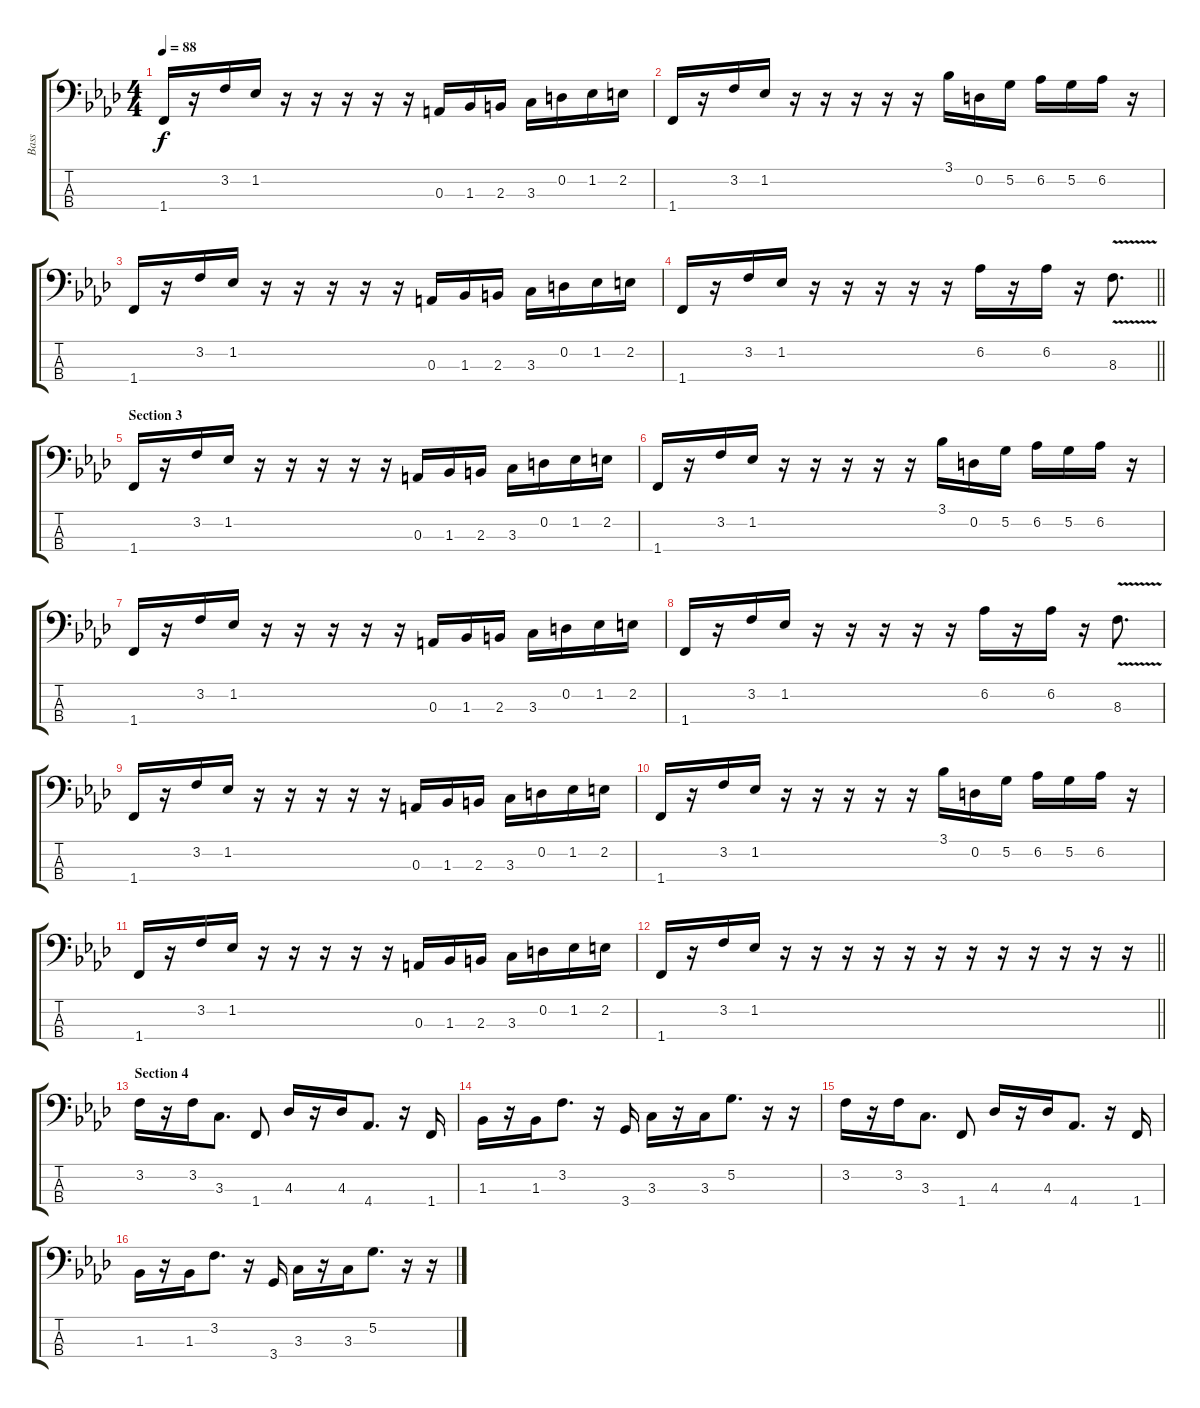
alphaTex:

\track ("Bass" "Bass") {instrument electricbassfinger}
\staff {score tabs}
\tuning (G2 D2 A1 E1) {hide}
\ts (4 4)
\tempo 88
\clef f4
\ks fminor
1.4.16{dy f} r.16 3.2.16 1.2.16 r.16 r.16 r.16 r.16 r.16 0.3.16 1.3.16 2.3.16 3.3.16 0.2.16 1.2.16 2.2.16 |
1.4.16 r.16 3.2.16 1.2.16 r.16 r.16 r.16 r.16 r.16 3.1.16 0.2.16 5.2.16 6.2.16 5.2.16 6.2.16 r.16 |
1.4.16 r.16 3.2.16 1.2.16 r.16 r.16 r.16 r.16 r.16 0.3.16 1.3.16 2.3.16 3.3.16 0.2.16 1.2.16 2.2.16 |
\barLineRight lightlight
1.4.16 r.16 3.2.16 1.2.16 r.16 r.16 r.16 r.16 r.16 6.2.16 r.16 6.2.16 r.16 8.3{v}.8{d} |
\section ("" "Section 3")
1.4.16 r.16 3.2.16 1.2.16 r.16 r.16 r.16 r.16 r.16 0.3.16 1.3.16 2.3.16 3.3.16 0.2.16 1.2.16 2.2.16 |
1.4.16 r.16 3.2.16 1.2.16 r.16 r.16 r.16 r.16 r.16 3.1.16 0.2.16 5.2.16 6.2.16 5.2.16 6.2.16 r.16 |
1.4.16 r.16 3.2.16 1.2.16 r.16 r.16 r.16 r.16 r.16 0.3.16 1.3.16 2.3.16 3.3.16 0.2.16 1.2.16 2.2.16 |
1.4.16 r.16 3.2.16 1.2.16 r.16 r.16 r.16 r.16 r.16 6.2.16 r.16 6.2.16 r.16 8.3{v}.8{d} |
1.4.16 r.16 3.2.16 1.2.16 r.16 r.16 r.16 r.16 r.16 0.3.16 1.3.16 2.3.16 3.3.16 0.2.16 1.2.16 2.2.16 |
1.4.16 r.16 3.2.16 1.2.16 r.16 r.16 r.16 r.16 r.16 3.1.16 0.2.16 5.2.16 6.2.16 5.2.16 6.2.16 r.16 |
1.4.16 r.16 3.2.16 1.2.16 r.16 r.16 r.16 r.16 r.16 0.3.16 1.3.16 2.3.16 3.3.16 0.2.16 1.2.16 2.2.16 |
\barLineRight lightlight
1.4.16 r.16 3.2.16 1.2.16 r.16 r.16 r.16 r.16 r.16 r.16 r.16 r.16 r.16 r.16 r.16 r.16 |
\section ("" "Section 4")
3.2.16 r.16 3.2.16 3.3.8{d} 1.4.8 4.3.16 r.16 4.3.16 4.4.8{d} r.16 1.4.16 |
1.3.16 r.16 1.3.16 3.2.8{d} r.16 3.4.16 3.3.16 r.16 3.3.16 5.2.8{d} r.16 r.16 |
3.2.16 r.16 3.2.16 3.3.8{d} 1.4.8 4.3.16 r.16 4.3.16 4.4.8{d} r.16 1.4.16 |
1.3.16 r.16 1.3.16 3.2.8{d} r.16 3.4.16 3.3.16 r.16 3.3.16 5.2.8{d} r.16 r.16
